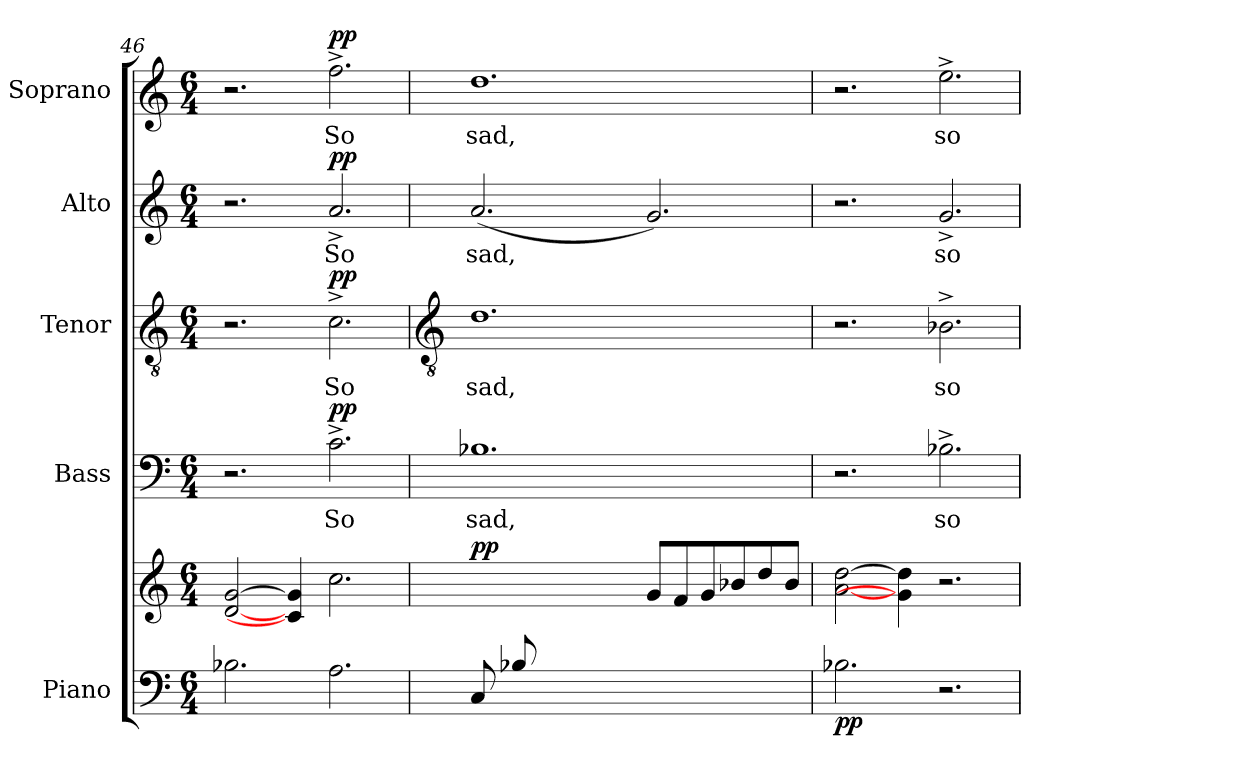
**kern	**kern	**dynam	**kern	**text	**dynam	**kern	**text	**dynam	**kern	**text	**dynam	**kern	**text	**dynam
*part5	*part5	*part5	*part4	*part4	*part4	*part3	*part3	*part3	*part2	*part2	*part2	*part1	*part1	*part1
*staff6	*staff5	*staff5/6	*staff4	*staff4	*staff4	*staff3	*staff3	*staff3	*staff2	*staff2	*staff2	*staff1	*staff1	*staff1
*I"Piano	*	*	*I"Bass	*	*	*I"Tenor	*	*	*I"Alto	*	*	*I"Soprano	*	*
*	*	*	*I'B	*	*	*I'T	*	*	*I'A	*	*	*I'S	*	*
*clefF4	*clefG2	*	*clefF4	*	*	*clefGv2	*	*	*clefG2	*	*	*clefG2	*	*
*k[]	*k[]	*	*k[]	*	*	*k[]	*	*	*k[]	*	*	*k[]	*	*
*C:	*C:	*	*C:	*	*	*C:	*	*	*C:	*	*	*C:	*	*
*M6/4	*M6/4	*	*M6/4	*	*	*M6/4	*	*	*M6/4	*	*	*M6/4	*	*
=46	=46	=46	=46	=46	=46	=46	=46	=46	=46	=46	=46	=46	=46	=46
2.B-X	[2d [2g	.	2.r	.	.	2.r	.	.	2.r	.	.	2.r	.	.
.	4c] 4g]	.	.	.	.	.	.	.	.	.	.	.	.	.
!	!	!	!	!LO:LY:b	!LO:DY:b	!	!LO:LY:b	!LO:DY:b	!	!LO:LY:b	!LO:DY:b	!	!LO:LY:b	!LO:DY:b
2.A	2.cc	.	2.c^	So	pp	2.c^	So	pp	2.a^	So	pp	2.ff^	So	pp
!!LO:LB:g=z
=47	=47	=47	=47	=47	=47	=47	=47	=47	=47	=47	=47	=47	=47	=47
*	*	*	*	*	*	*clefGv2	*	*	*	*	*	*	*	*
*^	*	*	*	*	*	*	*	*	*	*	*	*	*	*
!	!LO:N:vis=1	!	!LO:DY:a	!	!LO:LY:b	!	!	!LO:LY:b	!	!	!LO:LY:b	!	!	!LO:LY:b	!
(<8CL	1.ryy	4ryy	pp	1.B-X	sad,	.	1.d	sad,	.	(<2.a	sad,	.	1.dd	sad,	.
8B-X	.	.	.	.	.	.	.	.	.	.	.	.	.	.	.
1ryy	.	8d	.	.	.	.	.	.	.	.	.	.	.	.	.
.	.	8f	.	.	.	.	.	.	.	.	.	.	.	.	.
.	.	8a	.	.	.	.	.	.	.	.	.	.	.	.	.
.	.	8ddJ	.	.	.	.	.	.	.	.	.	.	.	.	.
.	.	8gL	.	.	.	.	.	.	.	2.g)	.	.	.	.	.
.	.	8f	.	.	.	.	.	.	.	.	.	.	.	.	.
.	.	8g	.	.	.	.	.	.	.	.	.	.	.	.	.
.	.	8b-X	.	.	.	.	.	.	.	.	.	.	.	.	.
4ryy	.	8dd	.	.	.	.	.	.	.	.	.	.	.	.	.
.	.	8b-J)	.	.	.	.	.	.	.	.	.	.	.	.	.
*v	*v	*	*	*	*	*	*	*	*	*	*	*	*	*	*
=48	=48	=48	=48	=48	=48	=48	=48	=48	=48	=48	=48	=48	=48	=48
!	!	!LO:DY:b=2	!	!	!	!	!	!	!	!	!	!	!	!
2.B-X	[2a [2dd	pp	2.r	.	.	2.r	.	.	2.r	.	.	2.r	.	.
.	4g] 4dd]	.	.	.	.	.	.	.	.	.	.	.	.	.
!	!	!	!	!LO:LY:b	!	!	!LO:LY:b	!	!	!LO:LY:b	!	!	!LO:LY:b	!
2.r	2.r	.	2.B-X^	so	.	2.B-X^	so	.	2.g^	so	.	2.ee^	so	.
=	=	=	=	=	=	=	=	=	=	=	=	=	=	=
*-	*-	*-	*-	*-	*-	*-	*-	*-	*-	*-	*-	*-	*-	*-
